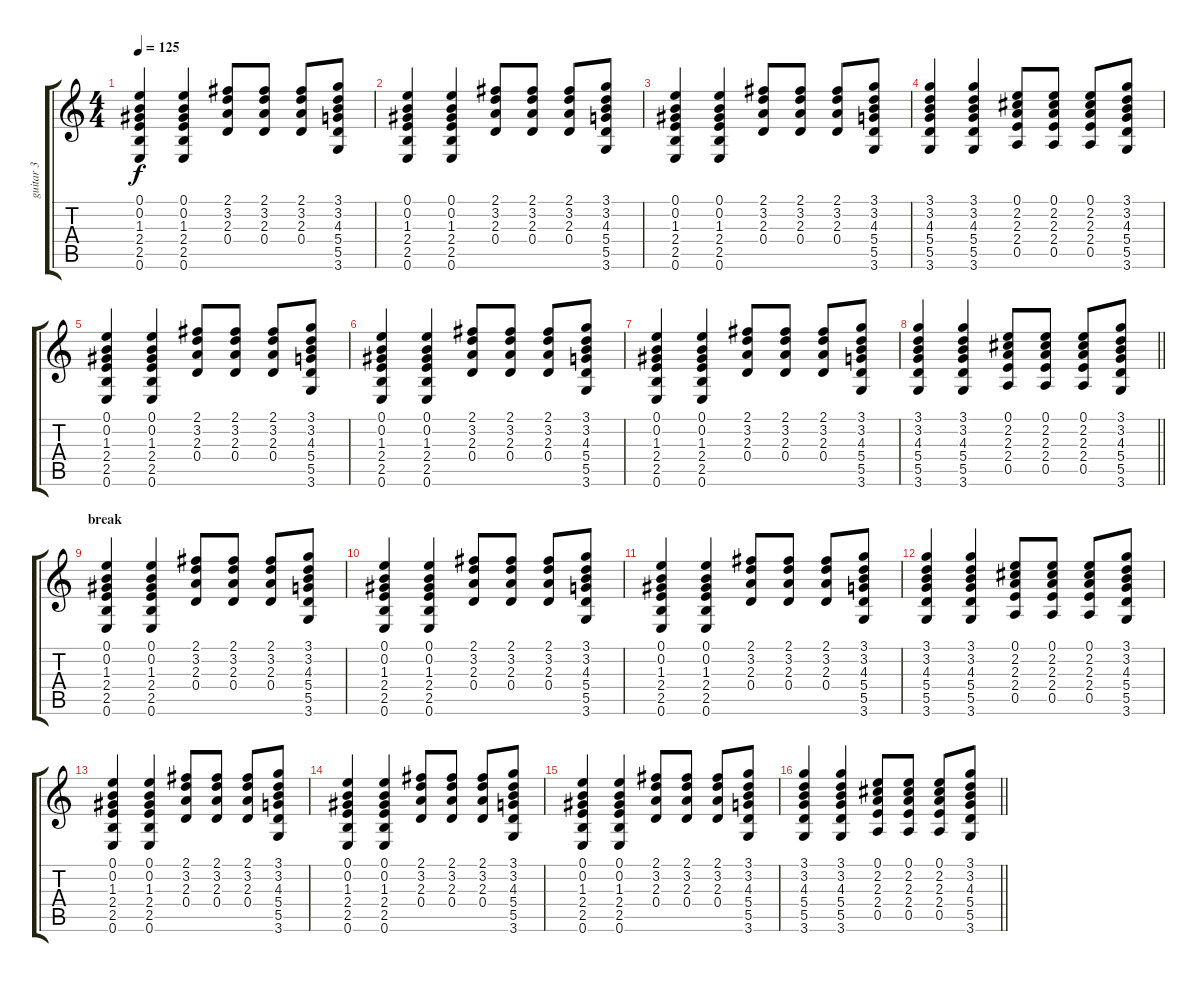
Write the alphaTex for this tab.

\track ("guitar 3" "guitar 3") {instrument acousticguitarsteel}
\staff {score tabs}
\tuning (E4 B3 G3 D3 A2 E2) {hide}
\ts (4 4)
\tempo 125
\clef g2
\ks c
(0.1 0.2 1.3 2.4 2.5 0.6).4{dy f} (0.1 0.2 1.3 2.4 2.5 0.6).4 (2.1 3.2 2.3 0.4).8 (2.1 3.2 2.3 0.4).8 (2.1 3.2 2.3 0.4).8 (3.1 3.2 4.3 5.4 5.5 3.6).8 |
(0.1 0.2 1.3 2.4 2.5 0.6).4 (0.1 0.2 1.3 2.4 2.5 0.6).4 (2.1 3.2 2.3 0.4).8 (2.1 3.2 2.3 0.4).8 (2.1 3.2 2.3 0.4).8 (3.1 3.2 4.3 5.4 5.5 3.6).8 |
(0.1 0.2 1.3 2.4 2.5 0.6).4 (0.1 0.2 1.3 2.4 2.5 0.6).4 (2.1 3.2 2.3 0.4).8 (2.1 3.2 2.3 0.4).8 (2.1 3.2 2.3 0.4).8 (3.1 3.2 4.3 5.4 5.5 3.6).8 |
(3.1 3.2 4.3 5.4 5.5 3.6).4 (3.1 3.2 4.3 5.4 5.5 3.6).4 (0.1 2.2 2.3 2.4 0.5).8 (0.1 2.2 2.3 2.4 0.5).8 (0.1 2.2 2.3 2.4 0.5).8 (3.1 3.2 4.3 5.4 5.5 3.6).8 |
(0.1 0.2 1.3 2.4 2.5 0.6).4 (0.1 0.2 1.3 2.4 2.5 0.6).4 (2.1 3.2 2.3 0.4).8 (2.1 3.2 2.3 0.4).8 (2.1 3.2 2.3 0.4).8 (3.1 3.2 4.3 5.4 5.5 3.6).8 |
(0.1 0.2 1.3 2.4 2.5 0.6).4 (0.1 0.2 1.3 2.4 2.5 0.6).4 (2.1 3.2 2.3 0.4).8 (2.1 3.2 2.3 0.4).8 (2.1 3.2 2.3 0.4).8 (3.1 3.2 4.3 5.4 5.5 3.6).8 |
(0.1 0.2 1.3 2.4 2.5 0.6).4 (0.1 0.2 1.3 2.4 2.5 0.6).4 (2.1 3.2 2.3 0.4).8 (2.1 3.2 2.3 0.4).8 (2.1 3.2 2.3 0.4).8 (3.1 3.2 4.3 5.4 5.5 3.6).8 |
\barLineRight lightlight
(3.1 3.2 4.3 5.4 5.5 3.6).4 (3.1 3.2 4.3 5.4 5.5 3.6).4 (0.1 2.2 2.3 2.4 0.5).8 (0.1 2.2 2.3 2.4 0.5).8 (0.1 2.2 2.3 2.4 0.5).8 (3.1 3.2 4.3 5.4 5.5 3.6).8 |
\section ("" "break")
(0.1 0.2 1.3 2.4 2.5 0.6).4 (0.1 0.2 1.3 2.4 2.5 0.6).4 (2.1 3.2 2.3 0.4).8 (2.1 3.2 2.3 0.4).8 (2.1 3.2 2.3 0.4).8 (3.1 3.2 4.3 5.4 5.5 3.6).8 |
(0.1 0.2 1.3 2.4 2.5 0.6).4 (0.1 0.2 1.3 2.4 2.5 0.6).4 (2.1 3.2 2.3 0.4).8 (2.1 3.2 2.3 0.4).8 (2.1 3.2 2.3 0.4).8 (3.1 3.2 4.3 5.4 5.5 3.6).8 |
(0.1 0.2 1.3 2.4 2.5 0.6).4 (0.1 0.2 1.3 2.4 2.5 0.6).4 (2.1 3.2 2.3 0.4).8 (2.1 3.2 2.3 0.4).8 (2.1 3.2 2.3 0.4).8 (3.1 3.2 4.3 5.4 5.5 3.6).8 |
(3.1 3.2 4.3 5.4 5.5 3.6).4 (3.1 3.2 4.3 5.4 5.5 3.6).4 (0.1 2.2 2.3 2.4 0.5).8 (0.1 2.2 2.3 2.4 0.5).8 (0.1 2.2 2.3 2.4 0.5).8 (3.1 3.2 4.3 5.4 5.5 3.6).8 |
(0.1 0.2 1.3 2.4 2.5 0.6).4 (0.1 0.2 1.3 2.4 2.5 0.6).4 (2.1 3.2 2.3 0.4).8 (2.1 3.2 2.3 0.4).8 (2.1 3.2 2.3 0.4).8 (3.1 3.2 4.3 5.4 5.5 3.6).8 |
(0.1 0.2 1.3 2.4 2.5 0.6).4 (0.1 0.2 1.3 2.4 2.5 0.6).4 (2.1 3.2 2.3 0.4).8 (2.1 3.2 2.3 0.4).8 (2.1 3.2 2.3 0.4).8 (3.1 3.2 4.3 5.4 5.5 3.6).8 |
(0.1 0.2 1.3 2.4 2.5 0.6).4 (0.1 0.2 1.3 2.4 2.5 0.6).4 (2.1 3.2 2.3 0.4).8 (2.1 3.2 2.3 0.4).8 (2.1 3.2 2.3 0.4).8 (3.1 3.2 4.3 5.4 5.5 3.6).8 |
\barLineRight lightlight
(3.1 3.2 4.3 5.4 5.5 3.6).4 (3.1 3.2 4.3 5.4 5.5 3.6).4 (0.1 2.2 2.3 2.4 0.5).8 (0.1 2.2 2.3 2.4 0.5).8 (0.1 2.2 2.3 2.4 0.5).8 (3.1 3.2 4.3 5.4 5.5 3.6).8
